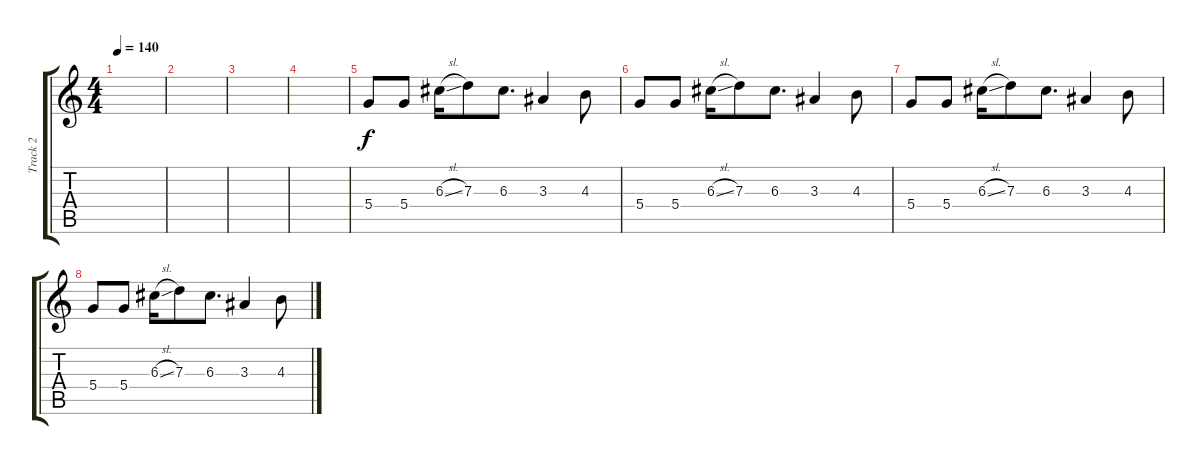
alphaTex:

\track ("Track 2" "Track 2") {instrument overdrivenguitar}
\staff {score tabs}
\tuning (E4 B3 G3 D3 A2 E2) {hide}
\ts (4 4)
\tempo 140
\clef g2
\ks c
|
|
|
|
5.4.8 5.4.8 6.3{sl}.16 7.3.8 6.3.8{d} 3.3.4 4.3.8 |
5.4.8 5.4.8 6.3{sl}.16 7.3.8 6.3.8{d} 3.3.4 4.3.8 |
5.4.8 5.4.8 6.3{sl}.16 7.3.8 6.3.8{d} 3.3.4 4.3.8 |
5.4.8 5.4.8 6.3{sl}.16 7.3.8 6.3.8{d} 3.3.4 4.3.8
